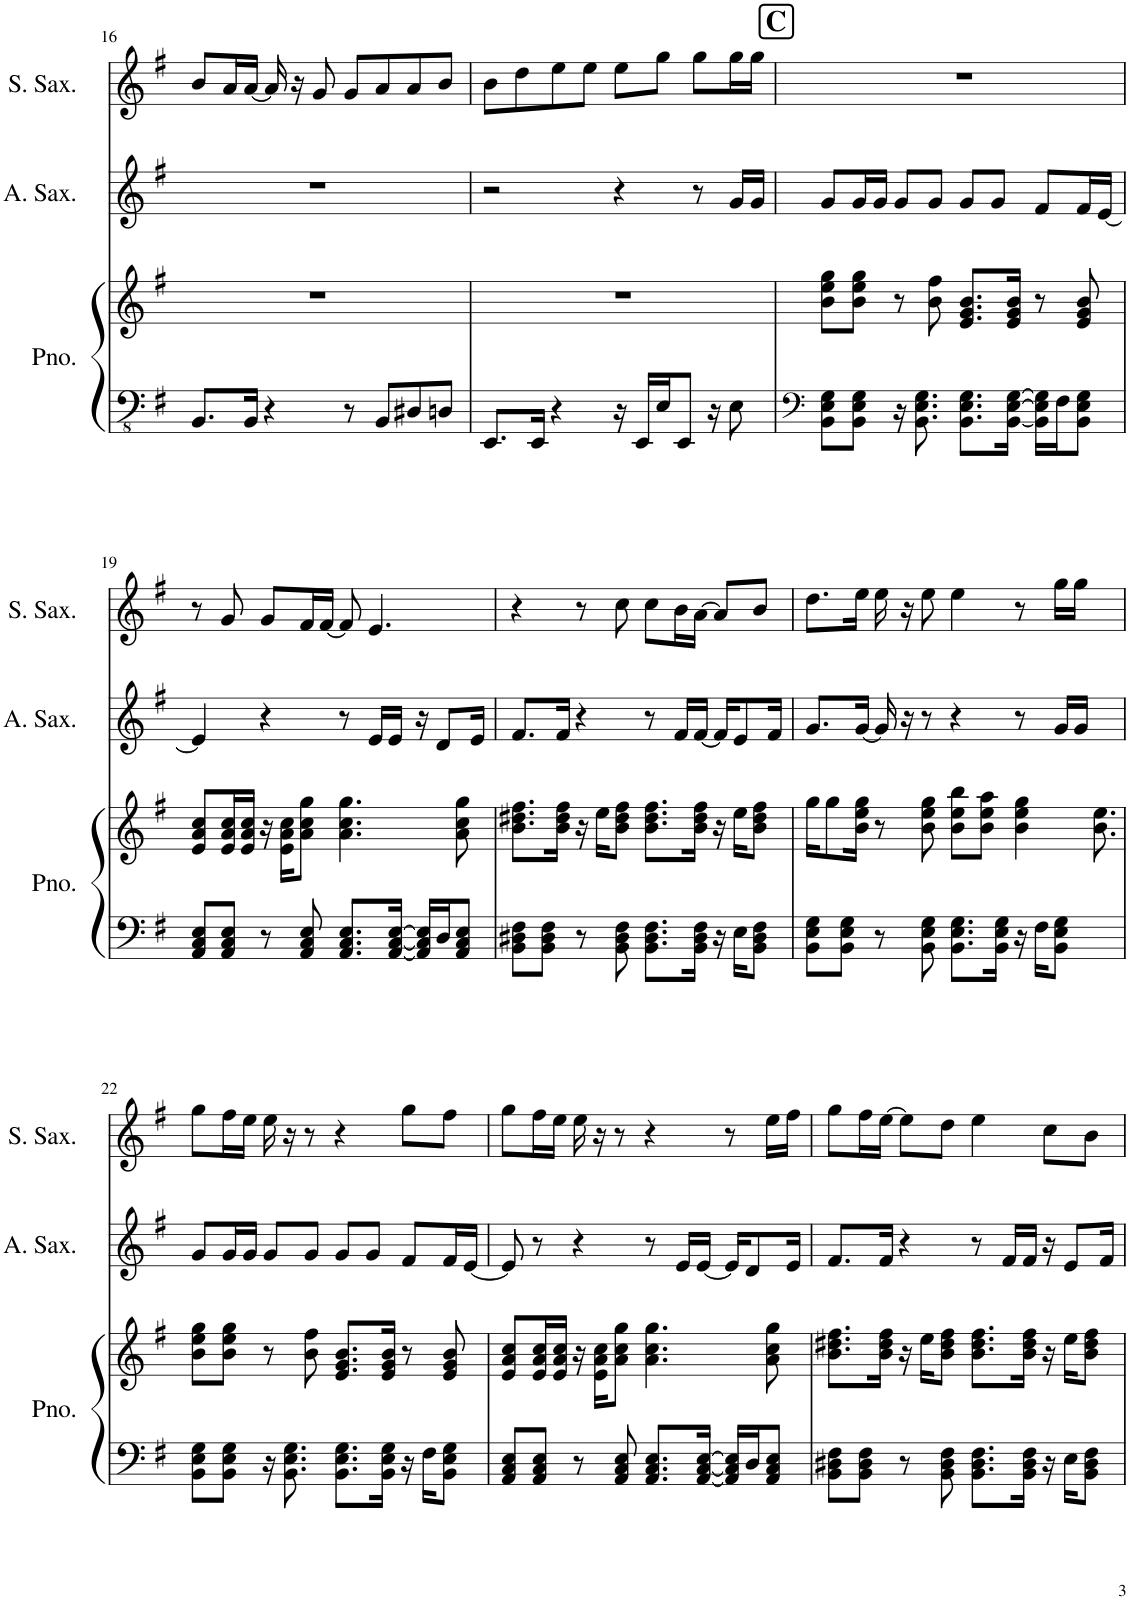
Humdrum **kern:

**kern	**kern	**kern	**kern	**kern	**kern
*part5	*part4	*part3	*part3	*part2	*part1
*staff6	*staff5	*staff4	*staff3	*staff2	*staff1
*I"Orff Alto Glockenspiel	*I"Electric Bass	*I"Piano	*	*I"Alto Saxophone	*I"Soprano Saxophone
*I'O. A. Glk.	*I'El. B.	*I'Pno.	*	*I'A. Sax.	*I'S. Sax.
!!LO:PB:g=z
*clefG^2	*clefFv4	*clefFv4	*clefG2	*clefG2	*clefG2
*	*	*	*	*ITrd5c9	*ITrd1c2
*k[f#]	*k[f#]	*k[f#]	*k[f#]	*k[f#]	*k[f#]
*M4/4	*M4/4	*M4/4	*M4/4	*M4/4	*M4/4
=16	=16	=16	=16	=16	=16
1r	8.BBBL	8.BBB/L	1r	1r	8b/L
.	.	.	.	.	16a/L
.	16BBBJk	16BBB/Jk	.	.	[16a/JJ
.	4r	4r	.	.	16a/]
.	.	.	.	.	16r
.	.	.	.	.	8g/
.	8r	8r	.	.	8g/L
.	8BBB	8BBB/L	.	.	8a/
.	8DD#XL	8DD#X/	.	.	8a/
.	8DDnJ	8DDn/J	.	.	8b/J
=17	=17	=17	=17	=17	=17
*	*^	*	*	*	*
1r	2r	1ryy	8.EEE/L	1r	2r	8b\L
.	.	.	.	.	.	8dd\
.	.	.	16EEE/Jk	.	.	.
.	.	.	4r	.	.	8ee\
.	.	.	.	.	.	8ee\J
.	8r	.	16r	.	4r	8ee\L
.	.	.	16EEE/LL	.	.	.
.	8EE	.	16EE/J	.	.	8gg\J
.	.	.	8EEE/J	.	.	.
.	4r	.	.	.	8r	8gg\L
.	.	.	16r	.	.	.
.	.	.	8EE\	.	16g/LL	16gg\L
.	.	.	.	.	16g/JJ	16gg\JJ
1ryy	1ryy	8.EEE	1ryy	1ryy	1ryy	1ryy
.	.	16EEE	.	.	.	.
.	.	4r	.	.	.	.
.	.	16r	.	.	.	.
.	.	8EEE	.	.	.	.
.	.	[16EEE	.	.	.	.
.	.	8EEE]	.	.	.	.
.	.	8EE	.	.	.	.
*	*v	*v	*	*	*	*
!!LO:REH:place=s1:a:B:cj:fs=14:t=C
=18	=18	=18	=18	=18	=18
*	*	*clefF4	*	*	*
1r	8.EEE	8BB\ 8E\ 8G\L	8b\ 8ee\ 8gg\L	8g/L	1r
.	.	8BB\ 8E\ 8G\J	8b\ 8ee\ 8gg\J	16g/L	.
.	16EEE	.	.	16g/JJ	.
.	4r	16r	8r	8g/L	.
.	.	8.BB\ 8.E\ 8.G\	.	.	.
.	.	.	8b\ 8ff#\	8g/J	.
.	8.EEE	8.BB\ 8.E\ 8.G\L	8.e/ 8.g/ 8.b/L	8g/L	.
.	.	.	.	8g/J	.
.	[16EEE	[16BB\ [16E\ [16G\Jk	16e/ 16g/ 16b/Jk	.	.
.	8EEE]	16BB\] 16E\] 16G\]LL	8r	8f#/L	.
.	.	16F#\J	.	.	.
.	8GGG	8BB\ 8E\ 8G\J	8e/ 8g/ 8b/	16f#/L	.
.	.	.	.	[16e/JJ	.
!!LO:LB:g=z
=19	=19	=19	=19	=19	=19
1r	8.AAA	8AA/ 8C/ 8E/L	8e/ 8a/ 8cc/L	4e/]	8r
.	.	8AA/ 8C/ 8E/J	16e/ 16a/ 16cc/L	.	8g/
.	16AAA	.	16e/ 16a/ 16cc/JJ	.	.
.	4r	8r	16r	4r	8g/L
.	.	.	16e\ 16a\ 16cc\KL	.	.
.	.	8AA/ 8C/ 8E/	8a\ 8cc\ 8gg\J	.	16f#/L
.	.	.	.	.	[16f#/JJ
.	8r	8.AA/ 8.C/ 8.E/L	4.a\ 4.cc\ 4.gg\	8r	8f#/]
.	4AAA	.	.	16e/LL	4.e/
.	.	[16AA/ [16C/ [16E/Jk	.	16e/JJ	.
.	.	16AA/] 16C/] 16E/]LL	.	16r	.
.	.	16D/J	.	8d/L	.
.	8AAA	8AA/ 8C/ 8E/J	8a\ 8cc\ 8gg\	.	.
.	.	.	.	16e/Jk	.
=20	=20	=20	=20	=20	=20
1r	8.BBB	8BB\ 8D#X\ 8F#\L	8.b\ 8.dd#X\ 8.ff#\L	8.f#/L	4r
.	.	8BB\ 8D#\ 8F#\J	.	.	.
.	16BBB	.	16b\ 16dd#\ 16ff#\Jk	16f#/Jk	.
.	4r	8r	16r	4r	8r
.	.	.	16ee\KL	.	.
.	.	8BB\ 8D#\ 8F#\	8b\ 8dd#\ 8ff#\J	.	8cc\
.	8r	8.BB\ 8.D#\ 8.F#\L	8.b\ 8.dd#\ 8.ff#\L	8r	8cc\L
.	8BBB	.	.	16f#/LL	16b\L
.	.	16BB\ 16D#\ 16F#\Jk	16b\ 16dd#\ 16ff#\Jk	[16f#/JJ	[16a\JJ
.	8DD#X	16r	16r	16f#/KL]	8a/L]
.	.	16E\KL	16ee\KL	8e/	.
.	8BBB	8BB\ 8D#\ 8F#\J	8b\ 8dd#\ 8ff#\J	.	8b/J
.	.	.	.	16f#/Jk	.
=21	=21	=21	=21	=21	=21
*	*	*	*^	*	*
2r	8.EEE	8BB\ 8E\ 8G\L	16gg\KL	1ryy	8.g/L	8.dd\L
.	.	.	8gg\	.	.	.
.	.	8BB\ 8E\ 8G\J	.	.	.	.
.	16EEE	.	16b\ 16ee\ 16gg\Jk	.	[16g/Jk	16ee\Jk
.	4r	8r	8r	.	16g/]	16ee\
.	.	.	.	.	16r	16r
.	.	8BB\ 8E\ 8G\	8b\ 8ee\ 8gg\	.	8r	8ee\
8r	8r	8.BB\ 8.E\ 8.G\L	8b\ 8ee\ 8bb\L	.	4r	4ee\
16r	8EEE	.	8b\ 8ee\ 8aa\J	.	.	.
32r	.	16BB\ 16E\ 16G\Jk	.	.	.	.
32b 32cc#X	.	.	.	.	.	.
32f#\ 32g#X\ 32a\LLL	4EE	16r	4b\ 4ee\ 4gg\	.	8r	8r
32c#X\ 32d\ 32e\	.	.	.	.	.	.
32G#X\ 32A\ 32B\	.	16F#\KL	.	.	.	.
32E\ 32F#\JJJ	.	.	.	.	.	.
8r	.	8BB\ 8E\ 8G\J	.	.	16g/LL	16gg\LL
.	.	.	.	.	16g/JJ	16gg\JJ
8.ryy	8.ryy	8.ryy	8.ryy	8.b\ 8.ee\	8.ryy	8.ryy
*	*	*	*v	*v	*	*
!!LO:LB:g=z
=22	=22	=22	=22	=22	=22
1r	8.EEE	8BB\ 8E\ 8G\L	8b\ 8ee\ 8gg\L	8g/L	8gg\L
.	.	8BB\ 8E\ 8G\J	8b\ 8ee\ 8gg\J	16g/L	16ff#\L
.	16EEE	.	.	16g/JJ	16ee\JJ
.	4r	16r	8r	8g/L	16ee\
.	.	8.BB\ 8.E\ 8.G\	.	.	16r
.	.	.	8b\ 8ff#\	8g/J	8r
.	4r	8.BB\ 8.E\ 8.G\L	8.e/ 8.g/ 8.b/L	8g/L	4r
.	.	.	.	8g/J	.
.	.	16BB\ 16E\ 16G\Jk	16e/ 16g/ 16b/Jk	.	.
.	8EEE	16r	8r	8f#/L	8gg\L
.	.	16F#\KL	.	.	.
.	8GGG	8BB\ 8E\ 8G\J	8e/ 8g/ 8b/	16f#/L	8ff#\J
.	.	.	.	[16e/JJ	.
=23	=23	=23	=23	=23	=23
1r	8.AAA	8AA/ 8C/ 8E/L	8e/ 8a/ 8cc/L	8e/]	8gg\L
.	.	8AA/ 8C/ 8E/J	16e/ 16a/ 16cc/L	8r	16ff#\L
.	16AAA	.	16e/ 16a/ 16cc/JJ	.	16ee\JJ
.	4r	8r	16r	4r	16ee\
.	.	.	16e\ 16a\ 16cc\KL	.	16r
.	.	8AA/ 8C/ 8E/	8a\ 8cc\ 8gg\J	.	8r
.	4r	8.AA/ 8.C/ 8.E/L	4.a\ 4.cc\ 4.gg\	8r	4r
.	.	.	.	16e/LL	.
.	.	[16AA/ [16C/ [16E/Jk	.	[16e/JJ	.
.	16r	16AA/] 16C/] 16E/]LL	.	16e/KL]	8r
.	16GGG	16D/J	.	8d/	.
.	8AAA	8AA/ 8C/ 8E/J	8a\ 8cc\ 8gg\	.	16ee\LL
.	.	.	.	16e/Jk	16ff#\JJ
=24	=24	=24	=24	=24	=24
1r	8.BBB	8BB\ 8D#X\ 8F#\L	8.b\ 8.dd#X\ 8.ff#\L	8.f#/L	8gg\L
.	.	8BB\ 8D#\ 8F#\J	.	.	16ff#\L
.	16BBB	.	16b\ 16dd#\ 16ff#\Jk	16f#/Jk	[16ee\JJ
.	4r	8r	16r	4r	8ee\L]
.	.	.	16ee\KL	.	.
.	.	8BB\ 8D#\ 8F#\	8b\ 8dd#\ 8ff#\J	.	8dd\J
.	8r	8.BB\ 8.D#\ 8.F#\L	8.b\ 8.dd#\ 8.ff#\L	8r	4ee\
.	8BBB	.	.	16f#/LL	.
.	.	16BB\ 16D#\ 16F#\Jk	16b\ 16dd#\ 16ff#\Jk	16f#/JJ	.
.	8DD#X	16r	16r	16r	8cc\L
.	.	16E\KL	16ee\KL	8e/L	.
.	8DDn	8BB\ 8D#\ 8F#\J	8b\ 8dd#\ 8ff#\J	.	8b\J
.	.	.	.	16f#/Jk	.
=	=	=	=	=	=
*-	*-	*-	*-	*-	*-
